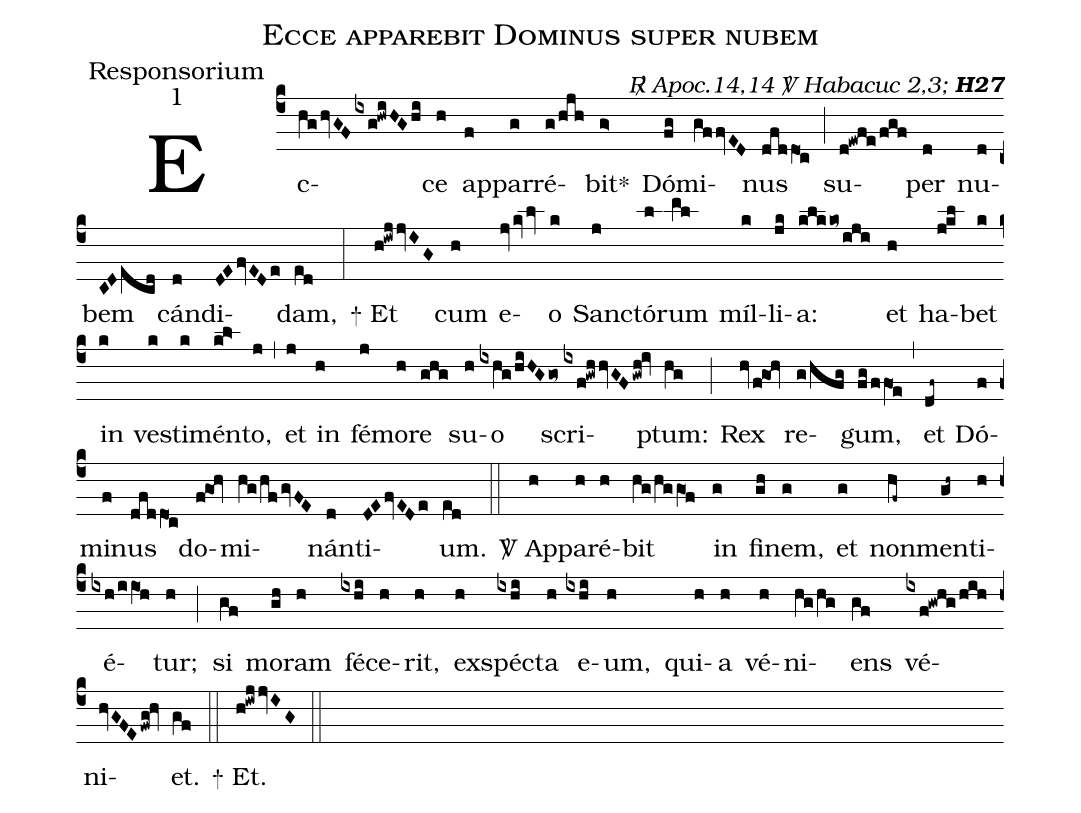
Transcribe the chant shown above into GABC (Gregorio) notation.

name:Ecce apparebit Dominus super nubem;
office-part:Responsorium;
mode:1;
commentary:{\itshape\mdseries \Rbar\ Apoc.14,14   \Vbar\   Habacuc 2,3;\/}  {\bfseries H27};
%%
(c4) Ec(hghvGFixg!hwiHGhi)ce(h) ap(f)par(g)ré(g/hjh)bit<sp>*</sp>(g>) Dó(fg)mi(gffvED)nus(dfddO1c) (;)
su(d!ewfe/fgf)per(d) nu(d)bem(CDecd) cán(d)di(DEfvEDe)dam,(ed) (:)
<sp>+</sp> Et(h!iwjjvIG) cum(h) e(jvkvlv)o(k) Sanc(j)tó(l)rum(ml) míl(k)li(jk)a:(klkko~iji) et(h) ha(jkl)bet(k) in(k) ve(k)sti(k)mén(k!l>)to,(j) (,)
et(j) in(h) fé(j)mo(h)re(ghg) su(h)o(ixhg/hiHGgo~) scri(ixf!gwhhvGFgwh!iv)ptum:(hg) (;)
Rex(hvf!go1!hv) re(g/hfg)gum,(fg/ffO1e) (,)
et(df~) Dó(f)mi(f)nus(dfddO1c) do(f!go1!hv)mi(hg/hfgvFE)nán(d)ti(DEfvEDe)um.(ed) (::)
<sp>V/</sp> Ap(h)pa(h)ré(h)bit(hg/hggO1f) in(g) fi(gh)nem,(g) et(g) non(hf~)men(gh~)ti(h)é(ixh/iiO1h)tur;(h) (;)
si(gf) mo(gh)ram(h) fé(ixhi)ce(h)rit,(h) ex(h)spéc(ixhi)ta(h) e(ixhi)um,(h) qui(h)a(h) vé(h)ni(hg/hg)ens(gf) vé(ixf!gwhg/hih)ni(hvGFEfwg!hv)et.(gf) (::)
<sp>+</sp> Et.(h!iwjjvIG) (::)
